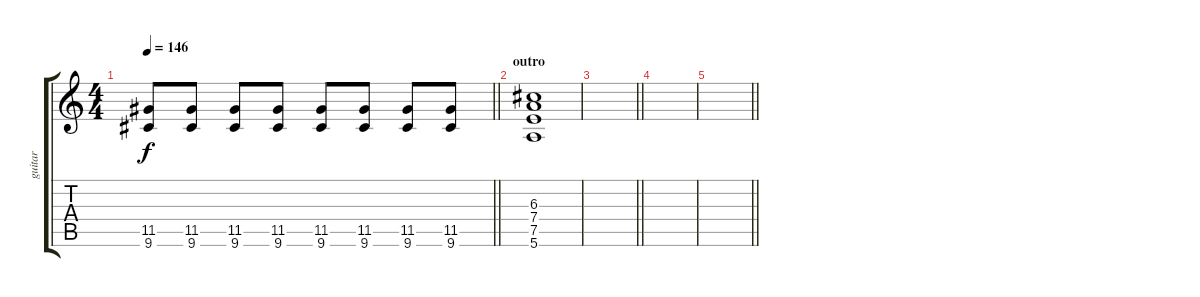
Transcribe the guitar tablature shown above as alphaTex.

\track ("guitar" "guitar") {instrument electricguitarclean}
\staff {score tabs}
\tuning (E4 B3 G3 D3 A2 E2) {hide}
\ts (4 4)
\tempo 146
\clef g2
\barLineRight lightlight
\ks c
(11.5 9.6).8{dy f} (11.5 9.6).8 (11.5 9.6).8 (11.5 9.6).8 (11.5 9.6).8 (11.5 9.6).8 (11.5 9.6).8 (11.5 9.6).8 |
\section ("" "outro")
(6.3 7.4 7.5 5.6).1 |
\barLineRight lightlight
|
|
\barLineRight lightlight
